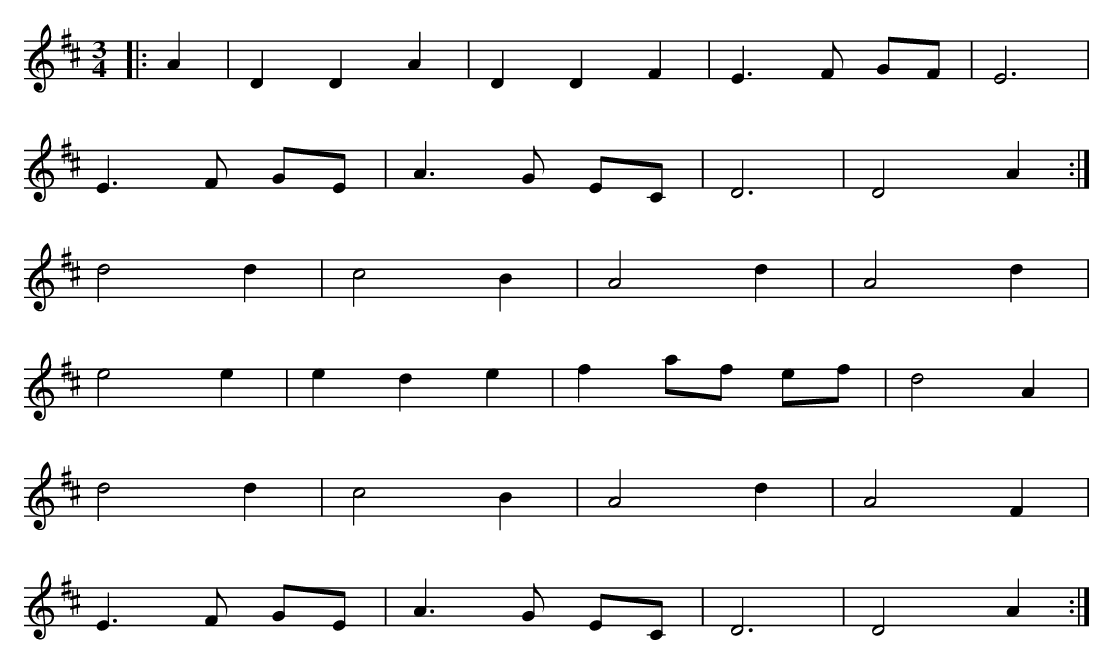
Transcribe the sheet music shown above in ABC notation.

X:1
M:3/4
K:D
|:A2|D2D2A2|D2D2F2|E3 F GF|E6|
E3 F GE|A3 G EC|D6|D4 A2:|
d4 d2|c4 B2|A4 d2|A4 d2|
e4 e2|e2 d2 e2|f2 af ef|d4 A2|
d4 d2|c4 B2|A4 d2|A4 F2|
E3 F GE|A3 G EC|D6|D4 A2:|
